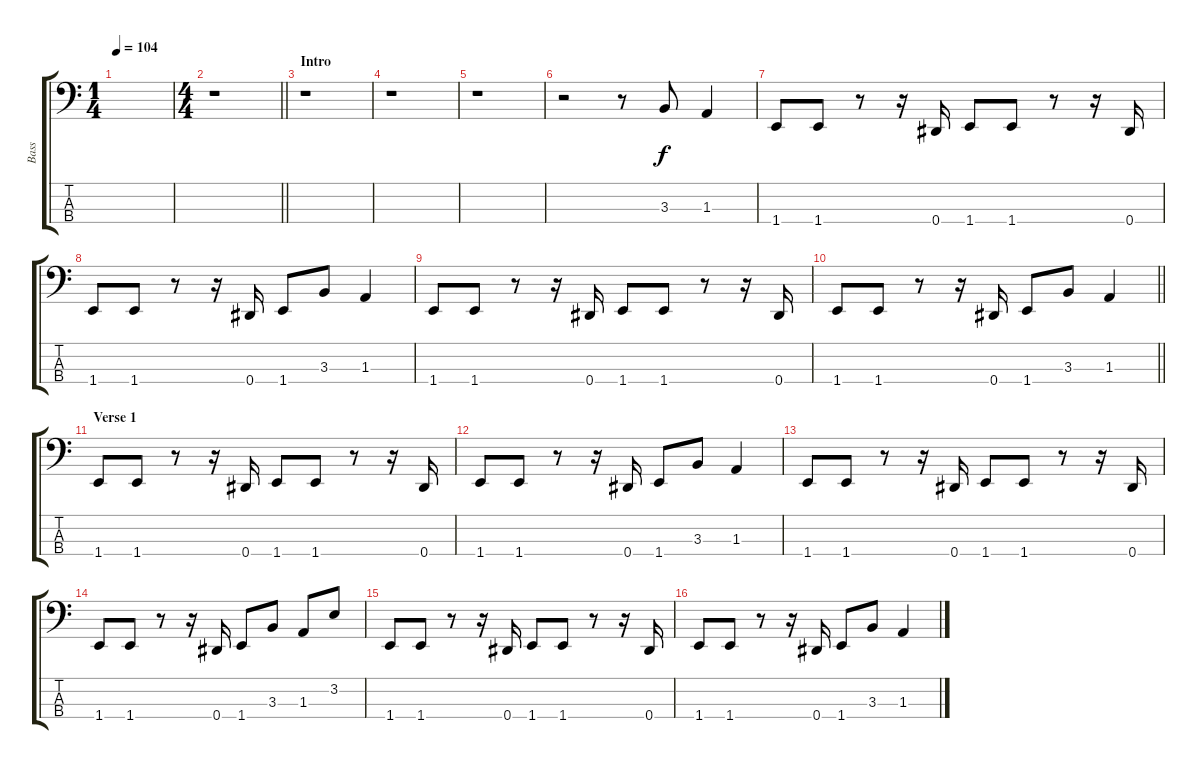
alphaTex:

\track ("Bass" "Bass") {instrument electricbasspick}
\staff {score tabs}
\tuning (Gb2 Db2 Ab1 Eb1) {hide}
\ts (1 4)
\tempo 104
\clef f4
\ks c
|
\ts (4 4)
\barLineRight lightlight
r.1 |
\section ("" "Intro")
r.1 |
r.1 |
r.1 |
r.2 r.8 3.3.8 1.3.4 |
1.4.8 1.4.8 r.8 r.16 0.4.16 1.4.8 1.4.8 r.8 r.16 0.4.16 |
1.4.8 1.4.8 r.8 r.16 0.4.16 1.4.8 3.3.8 1.3.4 |
1.4.8 1.4.8 r.8 r.16 0.4.16 1.4.8 1.4.8 r.8 r.16 0.4.16 |
\barLineRight lightlight
1.4.8 1.4.8 r.8 r.16 0.4.16 1.4.8 3.3.8 1.3.4 |
\section ("" "Verse 1")
1.4.8 1.4.8 r.8 r.16 0.4.16 1.4.8 1.4.8 r.8 r.16 0.4.16 |
1.4.8 1.4.8 r.8 r.16 0.4.16 1.4.8 3.3.8 1.3.4 |
1.4.8 1.4.8 r.8 r.16 0.4.16 1.4.8 1.4.8 r.8 r.16 0.4.16 |
1.4.8 1.4.8 r.8 r.16 0.4.16 1.4.8 3.3.8 1.3.8 3.2.8 |
1.4.8 1.4.8 r.8 r.16 0.4.16 1.4.8 1.4.8 r.8 r.16 0.4.16 |
1.4.8 1.4.8 r.8 r.16 0.4.16 1.4.8 3.3.8 1.3.4
